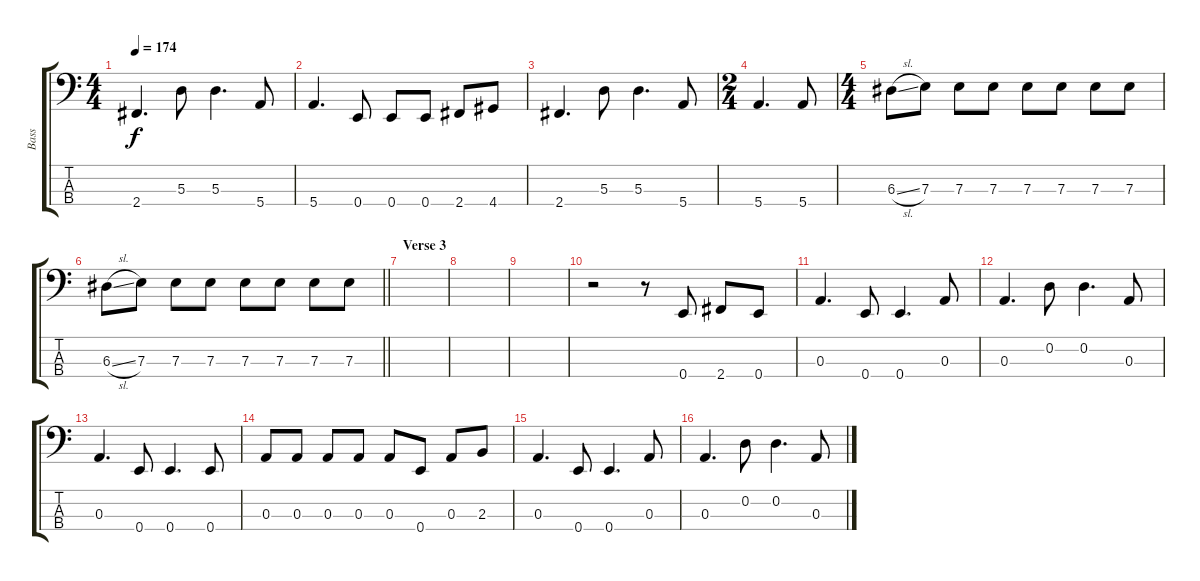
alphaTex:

\track ("Bass" "Bass") {instrument electricbasspick}
\staff {score tabs}
\tuning (G2 D2 A1 E1) {hide}
\ts (4 4)
\tempo 174
\clef f4
\ks c
2.4.4{d dy f} 5.3.8 5.3.4{d} 5.4.8 |
5.4.4{d} 0.4.8 0.4.8 0.4.8 2.4.8 4.4.8 |
2.4.4{d} 5.3.8 5.3.4{d} 5.4.8 |
\ts (2 4)
5.4.4{d} 5.4.8 |
\ts (4 4)
6.3{sl}.8 7.3.8 7.3.8 7.3.8 7.3.8 7.3.8 7.3.8 7.3.8 |
\barLineRight lightlight
6.3{sl}.8 7.3.8 7.3.8 7.3.8 7.3.8 7.3.8 7.3.8 7.3.8 |
\section ("" "Verse 3")
|
|
|
r.2 r.8 0.4.8 2.4.8 0.4.8 |
0.3.4{d} 0.4.8 0.4.4{d} 0.3.8 |
0.3.4{d} 0.2.8 0.2.4{d} 0.3.8 |
0.3.4{d} 0.4.8 0.4.4{d} 0.4.8 |
0.3.8 0.3.8 0.3.8 0.3.8 0.3.8 0.4.8 0.3.8 2.3.8 |
0.3.4{d} 0.4.8 0.4.4{d} 0.3.8 |
0.3.4{d} 0.2.8 0.2.4{d} 0.3.8
